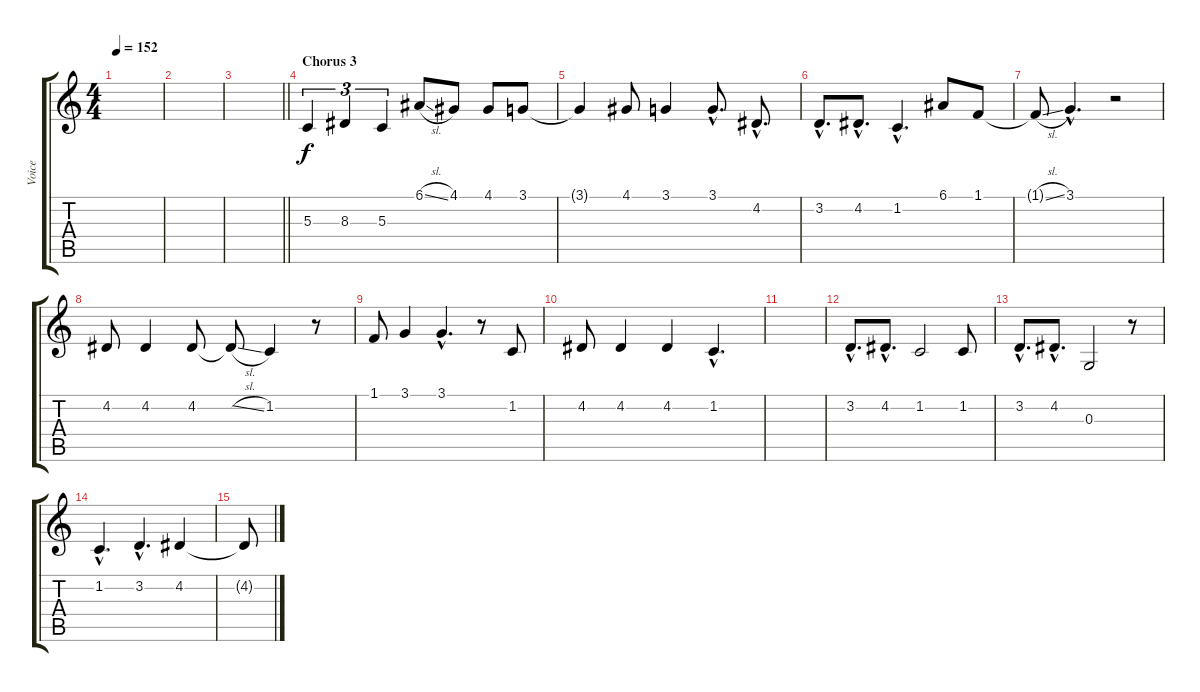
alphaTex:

\track ("Voice" "Voice") {instrument flute}
\staff {score tabs}
\tuning (E4 B3 G3 D3 A2 E2) {hide}
\ts (4 4)
\tempo 152
\clef g2
\ks c
|
|
\barLineRight lightlight
|
\section ("" "Chorus 3")
5.3.4{tu (3 2)} 8.3.4{tu (3 2)} 5.3.4{tu (3 2)} 6.1{sl}.8 4.1.8 4.1.8 3.1.8 |
3.1{t}.4 4.1.8 3.1.4 3.1{hac}.8{d} 4.2{hac}.8{d} |
3.2{hac}.8{d} 4.2{hac}.8{d} 1.2{hac}.4{d} 6.1.8 1.1.8 |
1.1{sl t}.8 3.1{hac}.4{d} r.2 |
4.2.8 4.2.4 4.2.8 4.2{sl t}.8 1.2.4 r.8 |
1.1.8 3.1.4 3.1{hac}.4{d} r.8 1.2.8 |
4.2.8 4.2.4 4.2.4 1.2{hac}.4{d} |
|
3.2{hac}.8{d} 4.2{hac}.8{d} 1.2.2 1.2.8 |
3.2{hac}.8{d} 4.2{hac}.8{d} 0.3.2 r.8 |
1.2{hac}.4{d} 3.2{hac}.4{d} 4.2.4 |
4.2{t}.8
